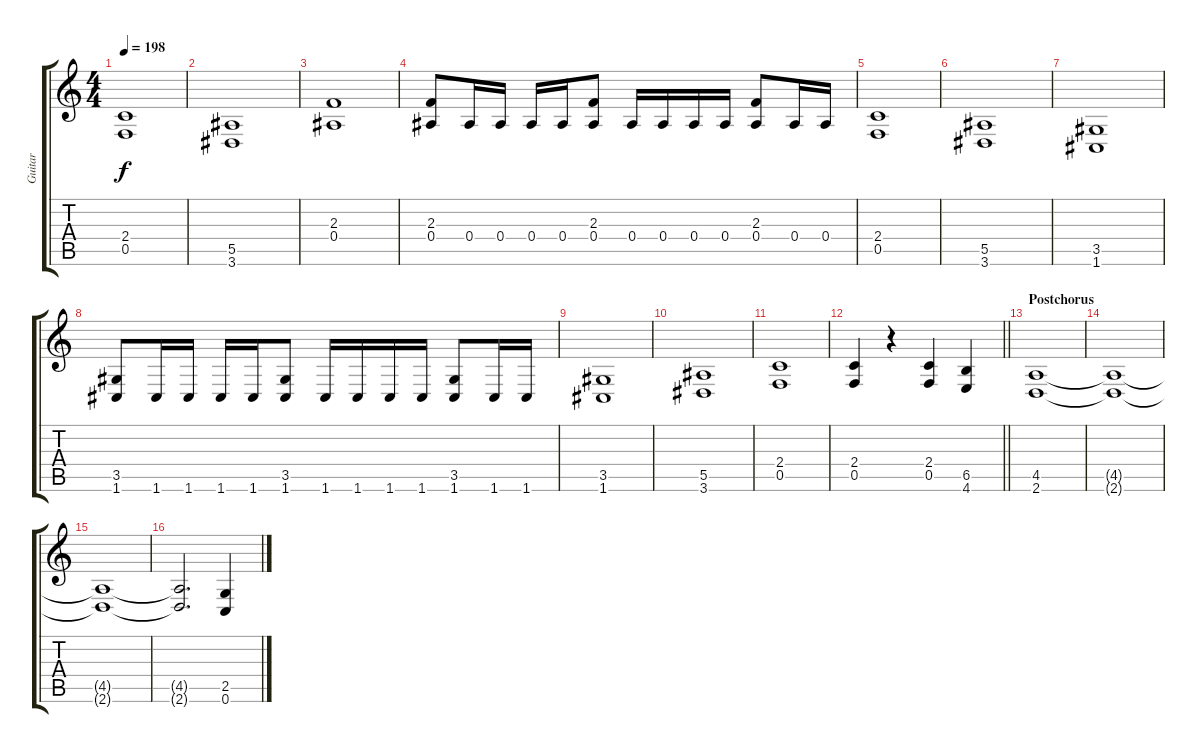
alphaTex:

\track ("Guitar" "Guitar") {instrument distortionguitar}
\staff {score tabs}
\tuning (C4 G3 Eb3 Bb2 F2 C2) {hide}
\ts (4 4)
\tempo 198
\clef g2
\ks c
(2.4 0.5).1{dy f} |
(5.5 3.6).1 |
(2.3 0.4).1 |
(2.3 0.4).8 0.4.16 0.4.16 0.4.16 0.4.16 (2.3 0.4).8 0.4.16 0.4.16 0.4.16 0.4.16 (2.3 0.4).8 0.4.16 0.4.16 |
(2.4 0.5).1 |
(5.5 3.6).1 |
(3.5 1.6).1 |
(3.5 1.6).8 1.6.16 1.6.16 1.6.16 1.6.16 (3.5 1.6).8 1.6.16 1.6.16 1.6.16 1.6.16 (3.5 1.6).8 1.6.16 1.6.16 |
(3.5 1.6).1 |
(5.5 3.6).1 |
(2.4 0.5).1 |
\barLineRight lightlight
(2.4 0.5).4 r.4 (2.4 0.5).4 (6.5 4.6).4 |
\section ("" "Postchorus")
(4.5 2.6).1 |
(4.5{t} 2.6{t}).1 |
(4.5{t} 2.6{t}).1 |
(4.5{t} 2.6{t}).2{d} (2.5 0.6).4
